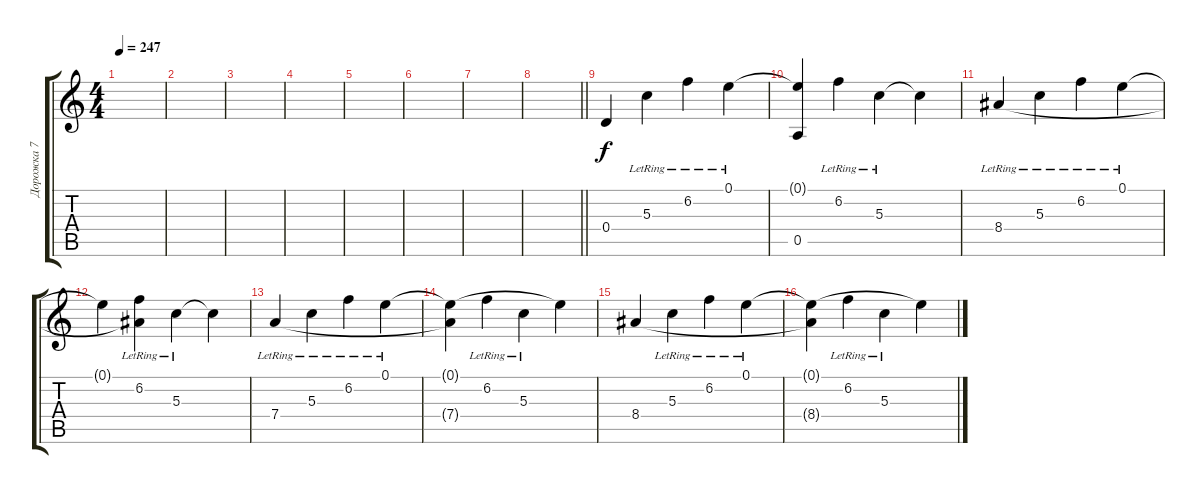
\track ("Дорожка 7" "Дорожка 7") {instrument acousticguitarnylon}
\staff {score tabs}
\tuning (E4 B3 G3 D3 A2 E2) {hide}
\ts (4 4)
\tempo 247
\clef g2
\ks c
|
|
|
|
|
|
|
\barLineRight lightlight
|
0.4.4 5.3{lr}.4 6.2{lr}.4 0.1{lr}.4 |
(0.1{t} 0.5).4 6.2{lr}.4 5.3{lr}.4 5.3{t}.4 |
8.4{lr}.4 5.3{lr}.4 6.2{lr}.4 0.1{lr}.4 |
0.1{t}.4 (6.2{lr} 8.4{t}).4 5.3{lr}.4 5.3{t}.4 |
7.4{lr}.4 5.3{lr}.4 6.2{lr}.4 0.1{lr}.4 |
(0.1{t} 7.4{t}).4 6.2{lr}.4 5.3{lr}.4 0.1{t}.4 |
8.4.4 5.3{lr}.4 6.2{lr}.4 0.1{lr}.4 |
(0.1{t} 8.4{t}).4 6.2{lr}.4 5.3{lr}.4 0.1{t}.4
